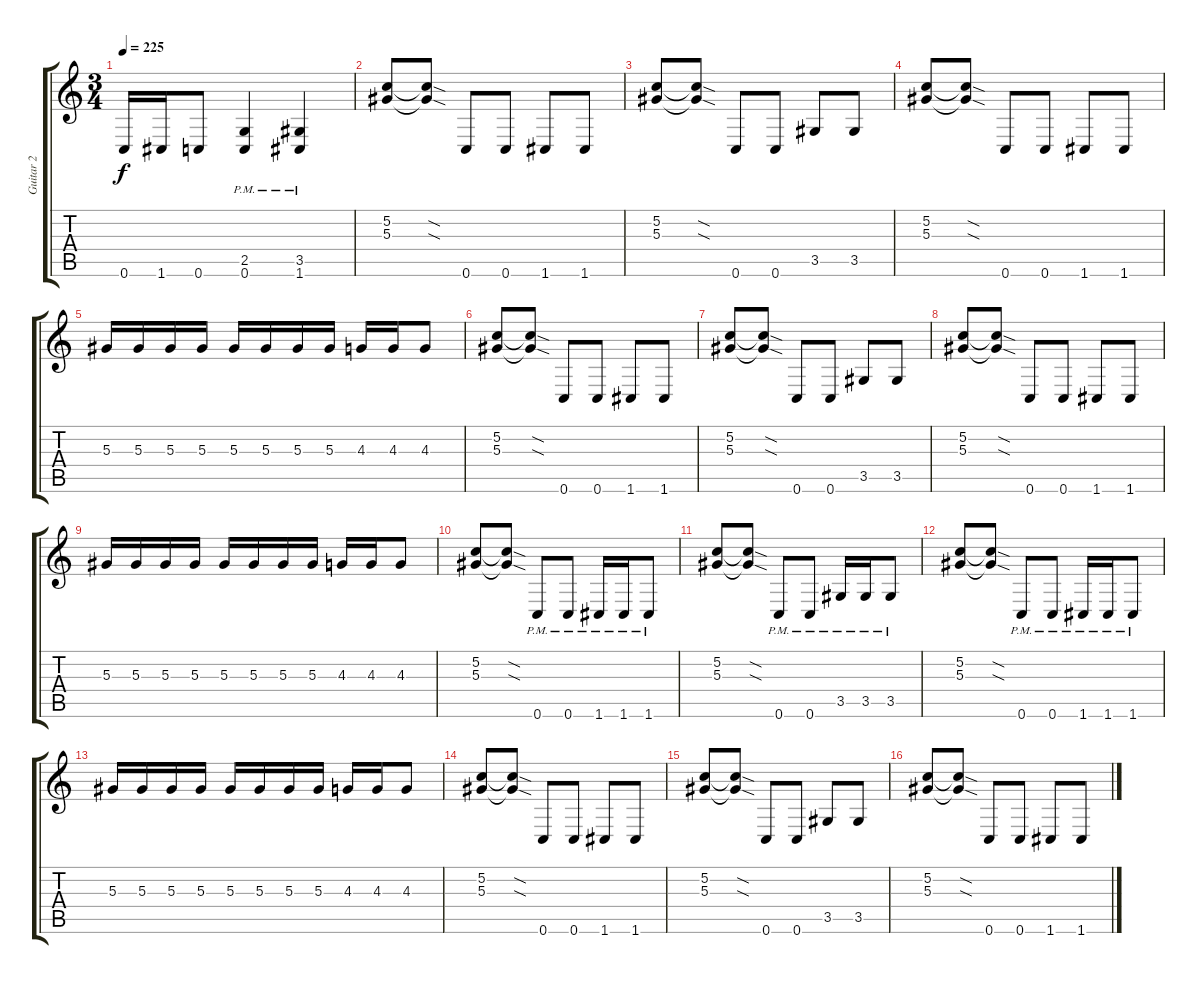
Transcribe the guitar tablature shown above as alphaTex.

\track ("Guitar 2" "Guitar 2") {instrument distortionguitar}
\staff {score tabs}
\tuning (C4 G3 Eb3 Bb2 F2 C2) {hide}
\ts (3 4)
\tempo 225
\clef g2
\ks c
0.6.16{dy f} 1.6.16 0.6.8 (2.5{pm} 0.6{pm}).4 (3.5{pm} 1.6{pm}).4 |
(5.2 5.3).8 (5.2{sod t} 5.3{sod t}).8 0.6.8 0.6.8 1.6.8 1.6.8 |
(5.2 5.3).8 (5.2{sod t} 5.3{sod t}).8 0.6.8 0.6.8 3.5.8 3.5.8 |
(5.2 5.3).8 (5.2{sod t} 5.3{sod t}).8 0.6.8 0.6.8 1.6.8 1.6.8 |
5.3.16 5.3.16 5.3.16 5.3.16 5.3.16 5.3.16 5.3.16 5.3.16 4.3.16 4.3.16 4.3.8 |
(5.2 5.3).8 (5.2{sod t} 5.3{sod t}).8 0.6.8 0.6.8 1.6.8 1.6.8 |
(5.2 5.3).8 (5.2{sod t} 5.3{sod t}).8 0.6.8 0.6.8 3.5.8 3.5.8 |
(5.2 5.3).8 (5.2{sod t} 5.3{sod t}).8 0.6.8 0.6.8 1.6.8 1.6.8 |
5.3.16 5.3.16 5.3.16 5.3.16 5.3.16 5.3.16 5.3.16 5.3.16 4.3.16 4.3.16 4.3.8 |
(5.2 5.3).8 (5.2{sod t} 5.3{sod t}).8 0.6{pm}.8 0.6{pm}.8 1.6{pm}.16 1.6{pm}.16 1.6{pm}.8 |
(5.2 5.3).8 (5.2{sod t} 5.3{sod t}).8 0.6{pm}.8 0.6{pm}.8 3.5{pm}.16 3.5{pm}.16 3.5{pm}.8 |
(5.2 5.3).8 (5.2{sod t} 5.3{sod t}).8 0.6{pm}.8 0.6{pm}.8 1.6{pm}.16 1.6{pm}.16 1.6{pm}.8 |
5.3.16 5.3.16 5.3.16 5.3.16 5.3.16 5.3.16 5.3.16 5.3.16 4.3.16 4.3.16 4.3.8 |
(5.2 5.3).8 (5.2{sod t} 5.3{sod t}).8 0.6.8 0.6.8 1.6.8 1.6.8 |
(5.2 5.3).8 (5.2{sod t} 5.3{sod t}).8 0.6.8 0.6.8 3.5.8 3.5.8 |
(5.2 5.3).8 (5.2{sod t} 5.3{sod t}).8 0.6.8 0.6.8 1.6.8 1.6.8
